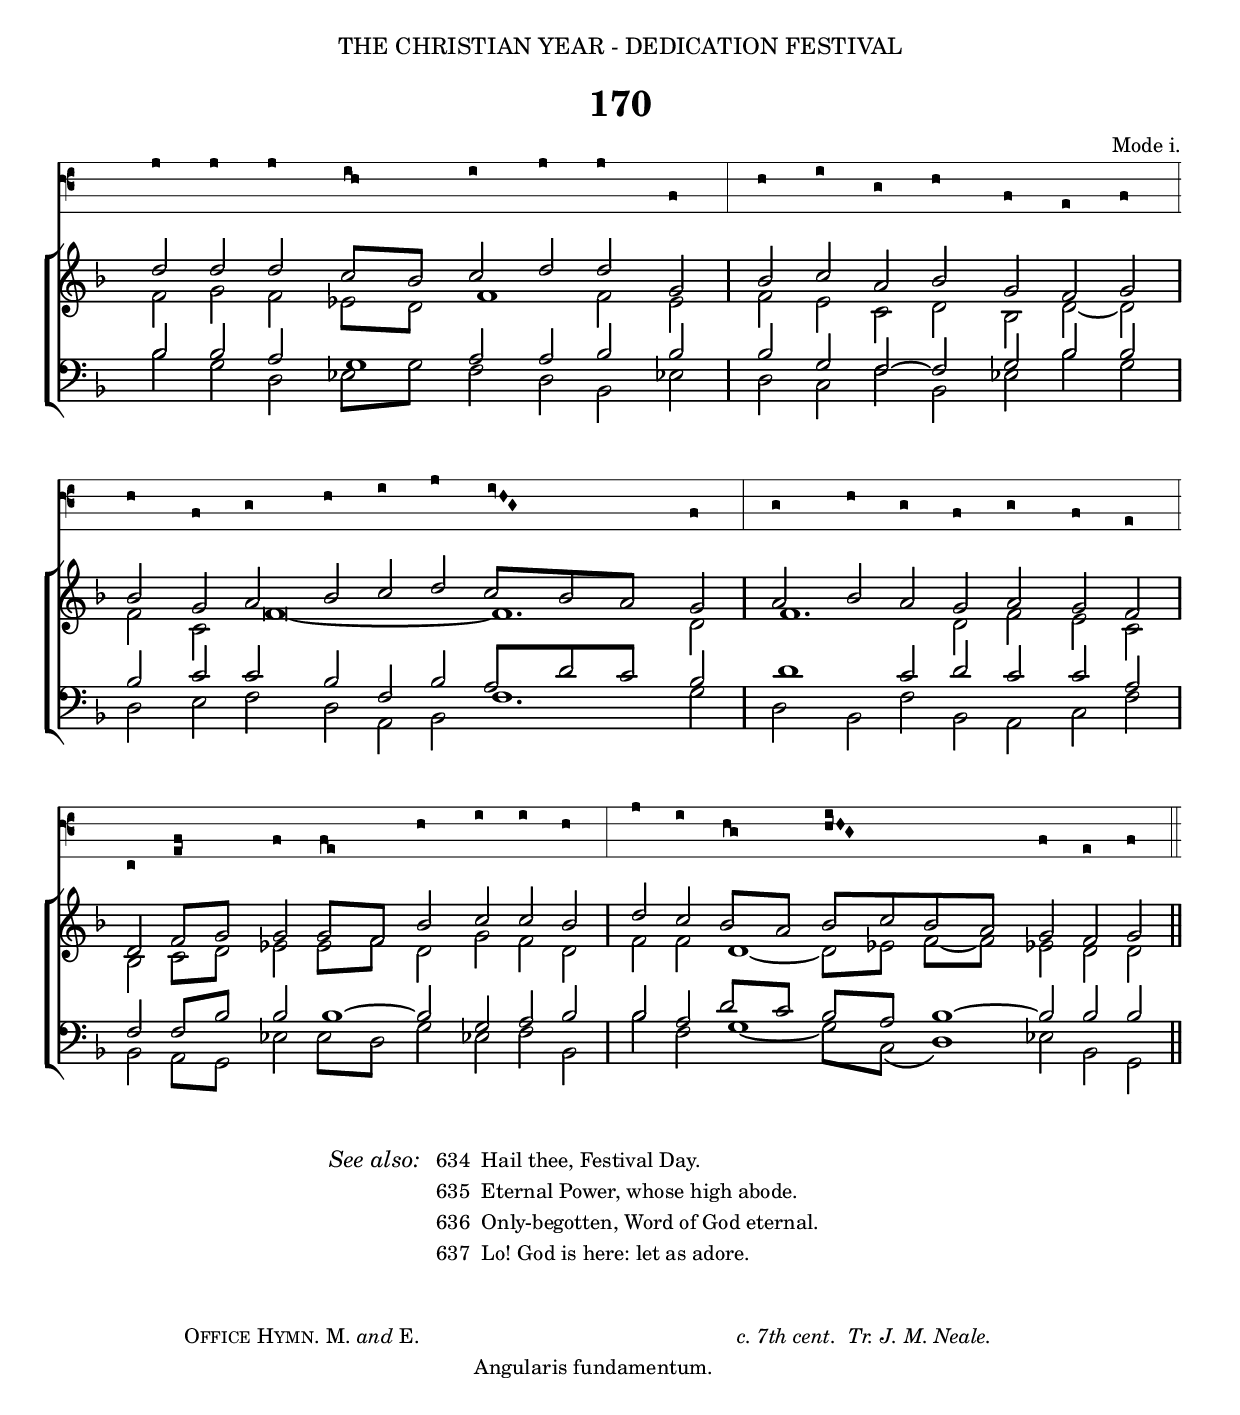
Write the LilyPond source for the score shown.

%%% 270b.png
%%% Hymn 170 Christ is made the sure Foundation.
%%% Version 1


\version "2.10"

\include "gregorian-init.ly"

\header {
  dedication = \markup { \center-align {  "THE CHRISTIAN YEAR - DEDICATION FESTIVAL"
		\hspace #0.1 }}	

  title = "170"
  
  arranger = \markup { \small { "Mode i." }}
  
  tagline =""
}

%%%%%%%%%%%%%%%% Macros

%% macro settings for stemless long note which is 2x duration of regular white note    
ln = {\once \override NoteHead #'duration-log = #0 
           \once \override Stem #'stencil = ##f
           \once \override NoteColumn #'force-hshift = #0.4 }


%% settings to generate the double longnotes (breves)

brevenote = { \once \override NoteHead #'duration-log = #-1  
                \once \override NoteColumn #'force-hshift = #0.8 }
	   		
%%% suprresses printing of accidental
noacci = \once \override Accidental #'transparent = ##t


%%%%%%%%%%%%% End of Macro Definitions		
		
%%% plainsong voice

plainsong = \context VaticanaVoice  {  \relative c { 
	\clef "vaticana-fa2"
	\set fontSize = #3
        \key c \major 
  a'8 a a \[ g \flexa f \] g a a d, \bar "|" f g e f d c d \bar "|" \break
  f d e f g a \[ \virga g \inclinatum f \inclinatum e \] d \bar "|" e f e d e d c \bar "|" \break
  a \[ c \pes d \] d \[ d \flexa c \] f g g f \bar "|" a g \[ f \flexa e \] \[ f \pes g \inclinatum f \inclinatum e \] d c d \bar "||"
}} 
  
%%% SATB voices

global = {
  \key f \major 
  \set Staff.midiInstrument = "church organ"
}

amenglobal = {
  \key bes \major 
  \set Staff.midiInstrument = "church organ"
}

soprano = \relative c' {
	\autoBeamOff
  d'8 d d c[ bes] c d d g, \bar "|" bes c a bes g f g \bar "|" \break
  bes g a bes c d c[ bes a] g \bar "|" a bes a g a g f \bar "|" \break
  d f[ g] g g[ f] bes c c bes \bar "|" d c bes[ a] bes[ c bes a] g f g \bar "||" 
}


alto = \relative c' {
	\autoBeamOff
  f8 g f ees[ d] \ln f4 f8 ees \bar "|" f ees c d bes d ~ d \bar "|"
  f c \brevenote f\breve *1/4 ~ \ln f4. d8 \bar "|" \ln f4. d8 f \noacci e c \bar "|"
  bes c[ d] ees! ees[ f] d g f d \bar "|" f f \ln d4 ~ d8[ ees!] f~[ f] ees! d d \bar "||"
}


tenor = \relative c { \clef bass
	\autoBeamOff
  bes'8 bes a \ln g4 a8 a bes bes \bar "|" bes g f ~ f g bes bes \bar "|"
  bes c c bes f bes a[ d c] bes \bar "|" \ln d4 c8 d c c a \bar "|"
  f f[ bes] bes \ln bes4 ~ bes8 g a bes \bar "|" bes a d[ c] bes[ a] \ln bes4 ~ bes8 bes bes \bar "||"
}

bass = \relative c { \clef bass
	\autoBeamOff
  bes'8 g d ees[ g] f d bes ees! \bar "|" d c f bes, ees! bes' g \bar "|"
  d \noacci e f d a bes \ln f'4. g8 \bar "|" d bes f' bes, a c f \bar "|"
  bes, a[ g] ees' ees[ d] g ees! f bes, \bar "|" bes' f \ln g4 ~ g8[ c,]( \ln d4) ees!8 bes g \bar "||"
}


#(ly:set-option 'point-and-click #f)

\book {

\paper {
 #(set-paper-size "a4")
%% annotate-spacing = ##t
 print-page-number = ##f
 ragged-last-bottom = ##t
 ragged-bottom = ##t
}

\score {	
  <<
  \new VaticanaStaff {\plainsong }
  \new ChoirStaff <<
   \new Staff = "upper" <<
      \context Voice = sopranos {\voiceOne \global \soprano }
      \context Voice = altos {\voiceTwo \global \alto }
                      >> 
   \new Staff = "lower" <<
      \context Voice = tenors {\voiceOne \global \tenor }
      \context Voice = bass {\voiceTwo \global \bass }
	             >> 
		 >>  
  >>

\layout {
	
  ragged-right = ##f
  ragged-last = ##f
  \context { \Score timing = ##f }
  \context { \Score \override TimeSignature #'transparent = ##t }
  \context { \Score \remove "Mark_engraver" }
  \context { \Staff \consists "Mark_engraver" }
  
  % *** Needed to produce beamed minims - which are quavers in disguise
  \context { \Staff \override NoteHead #'duration-log = #1 }
  \context { \Staff \override Stem #'flag-style = #'no-flag }
  
  \context { \VaticanaStaff
           % *** Increases distance between lines of staff  
           \override StaffSymbol #'staff-space = #1.6            
           % *** Changes staff to black instead of default red
           \revert StaffSymbol #'color
           % *** Makes clef bigger       
           \override Clef #'font-size = #3
           % *** Would make ledger lines black, if there were any
           \revert LedgerLineSpanner #'color
           % *** Makes terminal barline visible 
           \override BarLine #'transparent = ##f 
  	   % *** Remove custos
	   \remove Custos_engraver
	   % needed for certain tweaks
	   \consists "Mark_engraver"
           }
     }
} %%% score bracket 

%%% A separate score block to generate the midi minus the plainsong voice
%%% Since minims are quavers in disguise, tempo has to be set accordingly, tempo set to 2=80

\score {	
  \new ChoirStaff <<
   \new Staff = "upper" <<
      \context Voice = sopranos {\voiceOne \global \soprano }
      \context Voice = altos {\voiceTwo \global \alto }
                      >> 
   \new Staff = "lower" <<
      \context Voice = tenors {\voiceOne \global \tenor }
      \context Voice = bass {\voiceTwo \global \bass }
	             >> 
		 >>  

\midi { 
  \context { \Score tempoWholesPerMinute = #(ly:make-moment 80 8) }
       } 
}


\markup {  \line { \hspace #26 \italic "See also:" \hspace #1 \small {\column { "634  Hail thee, Festival Day."
	            					        "635  Eternal Power, whose high abode."
		     						"636  Only-begotten, Word of God eternal."
								"637  Lo! God is here: let as adore." }}}}


%%fake score block to occupy space and force a pagebreak.  Can't think of a better way of doing this.
\score{
	{s4 }
\header { breakbefore = ##f piece = ##f opus = ##f tagline = ##f }
\layout{	
	\context { \Staff
		\remove Time_signature_engraver
		\remove Key_engraver
		\remove Clef_engraver
		\remove Staff_symbol_engraver
}}}


%%% Lyric Titles


%%% Lyric titles and attributions

\markup { \hspace #12 \small {  \column { \line {\smallCaps  "Office Hymn."  "M." \italic "and" "E."  \hspace #30 \italic "c. 7th cent.  Tr. J. M. Neale." }    
					 \line { \hspace #28 "Angularis fundamentum." }
}}}


%%% Lyrics

\markup { \hspace #32 %%add space as necc. to center the column
          \column { %% super column of everything
	              \column { %%verse 1 is a column of 2 lines  
	                  \line { \hspace #2.2 \column { \lower #2.4 \fontsize #8 "C" }   %%Drop Cap goes here
				  \hspace #-1.0    %% adjust this if other letters are too far from Drop Cap
				  \column  { \raise #0.0 "HRIST is made the sure Foundation,"
			                                 "  And the precious Corner-stone," } }     
	                  \line {  \hspace #2.5  %%adjust hspace until this line left edge is flush with Drop Cap
				   \lower  #1.56  %%adjust this until the line spacing looks right
				   \column {   
					   "Who, the two walls underlying,"
					   "    Bound in each, binds both in one,"
					   "Holy Sion's help for ever,"
					   "    And her confidence alone."
					   "          " %%% adds space between verses
			  		}} 
			         } %%% finish verse 1 
           		\line { "2  "
			   \column {	     
				   "All that dedicated City,"
				   "    Dearly loved by God on high,"
				   "In exultant jubilation"
				   "    Pours perpetual melody:"
				   "God the One, and God the Trinal,"
				   "    Singing everlastingly."
				   "                " %%% adds vertical spacing between verses
			}}
			   \line { "3  "
			   \column {	     
				   "To this temple, where we call thee,"
				   "    Come, O Lord of Hosts, to-day;"
				   "With thy wonted loving-kindness"
				   "    Hear thy people as they pray;"
				   "And thy fullest benediction"
				   "    Shed within its walls for ay."
				   "                " %%% adds vertical spacing between verses
			}}
			   \line { "4  "
			   \column {	     
				   "Here vouchsafe to all thy servants"
				   "    What they supplicate to gain;"
				   "Here to have and hold for ever"
				   "    Those good things their prayers obtain,"
				   "And hereafter in thy glory"
				   "    With thy blessèd ones to reign."
				   "                " %%% adds vertical spacing between verses
			}}
			   \line { "5. "
			   \column {	     
				   "Laud and honour to the Father;"
				   "    Laud and honour to the Son;"
				   "Laud and honour to the Spirit;"
				   "    Ever Three and ever One:"
				   "Consubstantial, co-eternal,"
				   "    While unending ages run.     Amen."
				   "                " %%% adds vertical spacing between verses
			}}
	  } %%% end supercolumn
} %%% end markup	  


%%% Amen score block

\score {  	
  <<
    <<
  \new VaticanaStaff <<
  \context VaticanaVoice = "plainsongamen"  {  \relative c { 	  
	\set Score.timing = ##f
	\override Staff.Clef #'#'font-size = #3
	\clef "vaticana-fa2"
	\set fontSize = #3
	\override Staff.StaffSymbol #'staff-space = #1.6
	 
        \[ d8 e8 d8 \] d4
  }} 
                    >> 
 \new Lyrics = "lyrics" { s1 }
 \new ChoirStaff
   <<
   \context Staff = upper \with {  fontSize = #-3  \override StaffSymbol #'staff-space = #(magstep -2) } 
                              << 
	\context Voice = "sopranos" { \relative c' { 
	                                              \clef treble \amenglobal
	                                              \voiceOne g'8[ a g] \ln g4 \bar "||" }}
	\context Voice = "altos"    { \relative c' { 
	                                              \amenglobal
	                                              \voiceTwo  d8[ f ees] \ln d4 \bar "||" }}
	                      >>
	\context Staff = lower \with { fontSize = #-3  \override StaffSymbol #'staff-space = #(magstep -2) } 
	                      <<
	\context Voice = "tenors" { \relative c { 
		                                  \clef bass  \amenglobal
	                                          \voiceThree  bes'8[ d bes] \ln bes4 \bar "||" }}
	\context Voice = "basses" { \relative c { 
	                                          \clef bass  \amenglobal
						  \voiceFour g'8[ d8 ees] \ln g4 \bar "||" }}
			        >> 
   >>
  \context Lyrics = "lyrics" \lyricsto "sopranos" { \override LyricText #'font-size = #-1  A  -- _ _ men. }
  >>
>>

\header { breakbefore = ##f piece = " " opus = " " }

\layout {
     indent = 13\cm
     raggedright = ##t
     packed = ##f
     \context { \Score \override TimeSignature #'transparent = ##t }
     \context { \Score \override SeparationItem #'padding = #2 }
     \context { \Staff \override VerticalAxisGroup #'minimum-Y-extent = #'( -5 . 4) }
     \context { \Score \remove "Bar_number_engraver"
		timing = ##f 
              }
     \context { \Staff \override NoteHead #'duration-log = #1 }
     \context { \Staff \override Stem #'flag-style = #'no-flag }
     \context { \VaticanaStaff %%customize vaticana staff context 
	          \revert StaffSymbol #'color
		  \revert LedgerLineSpanner #'color
		  \override BarLine #'transparent = ##f 
		  \remove Custos_engraver
 	} 
} 

}

%%% Separate score block for Amen midi minus plainsong voice
%%% Since the minims are quavers in disguise, the tempo has to be adjusted accordingly. A tempo of 2=80 is set.

\score {  	
 \new ChoirStaff
   <<
   \context Staff = upper \with {  fontSize = #-3  \override StaffSymbol #'staff-space = #(magstep -2) } 
                              << 
	\context Voice = "sopranos" { \relative c' { 
	                                              \clef treble \amenglobal
	                                              \voiceOne g'8[ a g] \ln g4 \bar "||" }}
	\context Voice = "altos"    { \relative c' { 
	                                              \amenglobal
	                                              \voiceTwo  d8[ f ees] \ln d4 \bar "||" }}
	                      >>
	\context Staff = lower \with { fontSize = #-3  \override StaffSymbol #'staff-space = #(magstep -2) } 
	                      <<
	\context Voice = "tenors" { \relative c { 
		                                  \clef bass  \amenglobal
	                                          \voiceThree  bes'8[ d bes] \ln bes4 \bar "||" }}
	\context Voice = "basses" { \relative c { 
	                                          \clef bass  \amenglobal
						  \voiceFour g'8[ d8 ees] \ln g4 \bar "||" }}
			        >> 
   >>
   
\midi {  
   \context {
       \Score 
       tempoWholesPerMinute = #(ly:make-moment 80 8) }
      }

}
	

} %% book bracket
